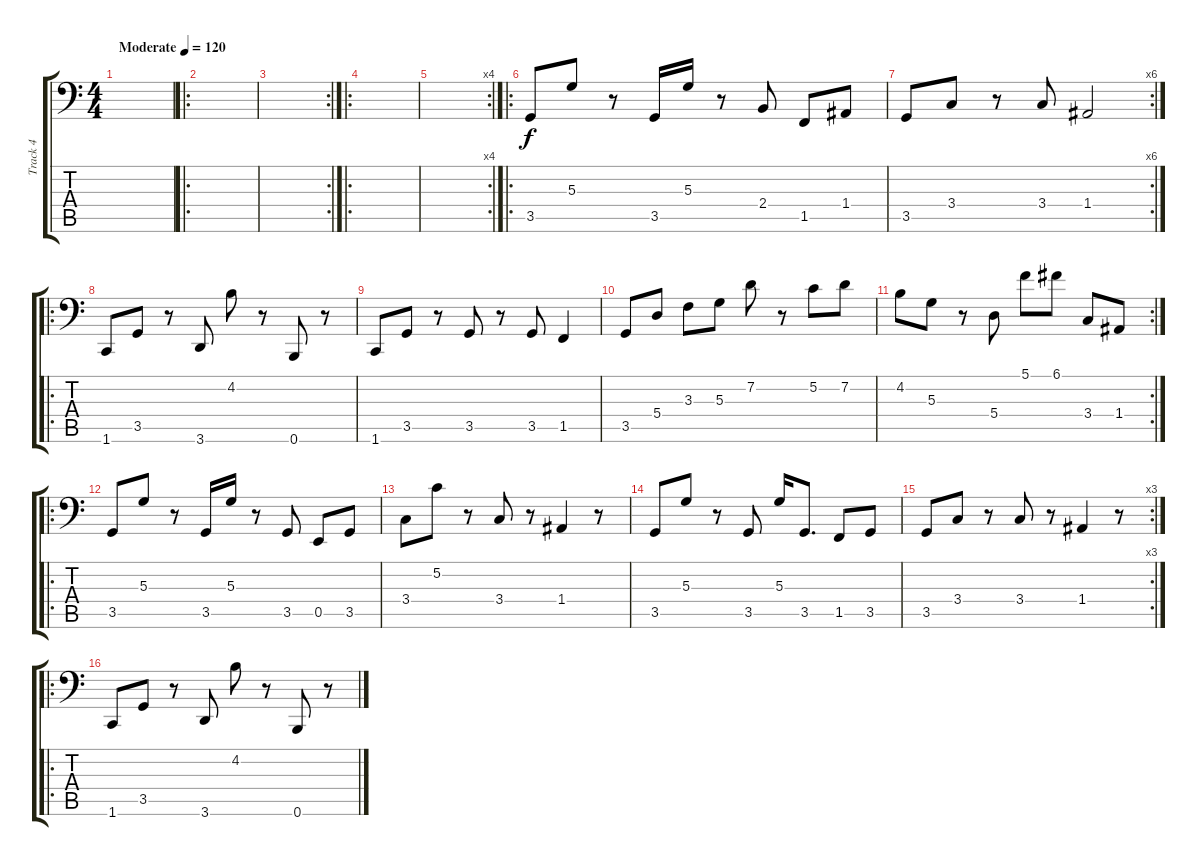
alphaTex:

\track ("Track 4" "Track 4") {instrument slapbass1}
\staff {score tabs}
\tuning (C3 G2 D2 A1 E1 B0) {hide}
\ts (4 4)
\tempo (120 "Moderate")
\clef f4
\ks c
|
\ro
|
\rc 2
|
\ro
|
\rc 4
|
\ro
3.5.8 5.3.8 r.8 3.5.16 5.3.16 r.8 2.4.8 1.5.8 1.4.8 |
\rc 6
3.5.8 3.4.8 r.8 3.4.8 1.4.2 |
\ro
1.6.8 3.5.8 r.8 3.6.8 4.2.8 r.8 0.6.8 r.8 |
1.6.8 3.5.8 r.8 3.5.8 r.8 3.5.8 1.5.4 |
3.5.8 5.4.8 3.3.8 5.3.8 7.2.8 r.8 5.2.8 7.2.8 |
\rc 2
4.2.8 5.3.8 r.8 5.4.8 5.1.8 6.1.8 3.4.8 1.4.8 |
\ro
3.5.8 5.3.8 r.8 3.5.16 5.3.16 r.8 3.5.8 0.5.8 3.5.8 |
3.4.8 5.2.8 r.8 3.4.8 r.8 1.4.4 r.8 |
3.5.8 5.3.8 r.8 3.5.8 5.3.16 3.5.8{d} 1.5.8 3.5.8 |
\rc 3
3.5.8 3.4.8 r.8 3.4.8 r.8 1.4.4 r.8 |
\ro
1.6.8 3.5.8 r.8 3.6.8 4.2.8 r.8 0.6.8 r.8
